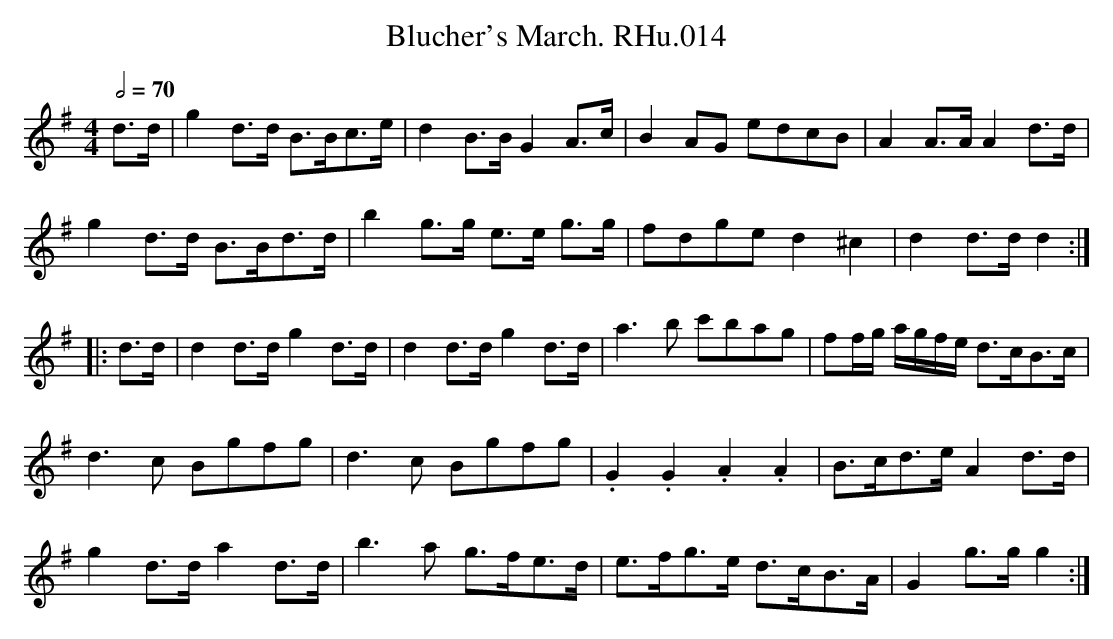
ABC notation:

X:1
T:Blucher's March. RHu.014
L:1/8
M:4/4
Q:1/2=70
K:G
d>d|g2d>d B>Bc>e|d2B>BG2A>c|B2AG edcB|A2A>AA2 d>d|!
g2d>d B>Bd>d|b2g>g e>e g>g|fdge d2^c2|d2d>dd2::!
d>d|d2d>d g2d>d|d2d>d g2d>d|a3b c'bag|ff/g/ a/g/f/e/ d>cB>c|!
d3c Bgfg|d3c Bgfg|.G2.G2.A2.A2|B>cd>eA2d>d|!
g2d>d a2d>d|b3a g>fe>d|e>fg>e d>cB>A|G2g>gg2:|
